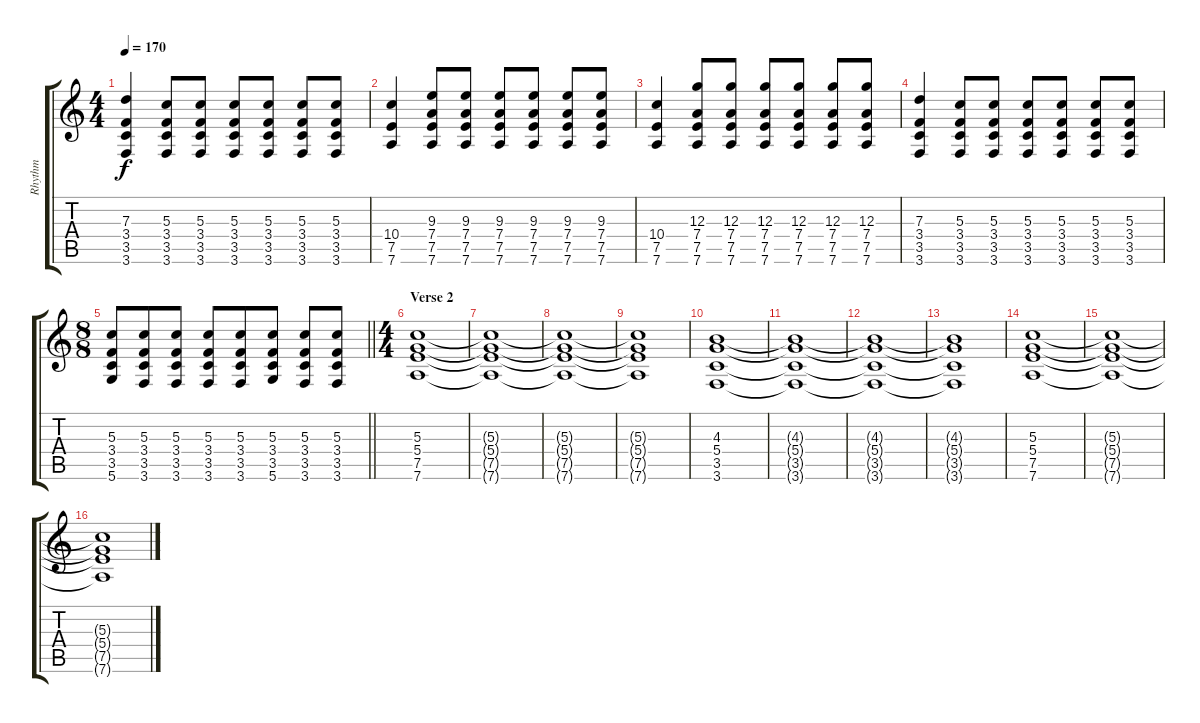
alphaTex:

\track ("Rhythm" "Rhythm") {instrument distortionguitar}
\staff {score tabs}
\tuning (E4 B3 G3 D3 A2 D2) {hide}
\ts (4 4)
\tempo 170
\clef g2
\ks c
(7.3 3.4 3.5 3.6).4{dy f} (5.3 3.4 3.5 3.6).8 (5.3 3.4 3.5 3.6).8 (5.3 3.4 3.5 3.6).8 (5.3 3.4 3.5 3.6).8 (5.3 3.4 3.5 3.6).8 (5.3 3.4 3.5 3.6).8 |
(10.4 7.5 7.6).4 (9.3 7.4 7.5 7.6).8 (9.3 7.4 7.5 7.6).8 (9.3 7.4 7.5 7.6).8 (9.3 7.4 7.5 7.6).8 (9.3 7.4 7.5 7.6).8 (9.3 7.4 7.5 7.6).8 |
(10.4 7.5 7.6).4 (12.3 7.4 7.5 7.6).8 (12.3 7.4 7.5 7.6).8 (12.3 7.4 7.5 7.6).8 (12.3 7.4 7.5 7.6).8 (12.3 7.4 7.5 7.6).8 (12.3 7.4 7.5 7.6).8 |
(7.3 3.4 3.5 3.6).4 (5.3 3.4 3.5 3.6).8 (5.3 3.4 3.5 3.6).8 (5.3 3.4 3.5 3.6).8 (5.3 3.4 3.5 3.6).8 (5.3 3.4 3.5 3.6).8 (5.3 3.4 3.5 3.6).8 |
\ts (8 8)
\barLineRight lightlight
(5.3 3.4 3.5 5.6).8 (5.3 3.4 3.5 3.6).8 (5.3 3.4 3.5 3.6).8 (5.3 3.4 3.5 3.6).8 (5.3 3.4 3.5 3.6).8 (5.3 3.4 3.5 5.6).8 (5.3 3.4 3.5 3.6).8 (5.3 3.4 3.5 3.6).8 |
\ts (4 4)
\section ("" "Verse 2")
(5.3 5.4 7.5 7.6).1 |
(5.3{t} 5.4{t} 7.5{t} 7.6{t}).1 |
(5.3{t} 5.4{t} 7.5{t} 7.6{t}).1 |
(5.3{t} 5.4{t} 7.5{t} 7.6{t}).1 |
(4.3 5.4 3.5 3.6).1 |
(4.3{t} 5.4{t} 3.5{t} 3.6{t}).1 |
(4.3{t} 5.4{t} 3.5{t} 3.6{t}).1 |
(4.3{t} 5.4{t} 3.5{t} 3.6{t}).1 |
(5.3 5.4 7.5 7.6).1 |
(5.3{t} 5.4{t} 7.5{t} 7.6{t}).1 |
(5.3{t} 5.4{t} 7.5{t} 7.6{t}).1
